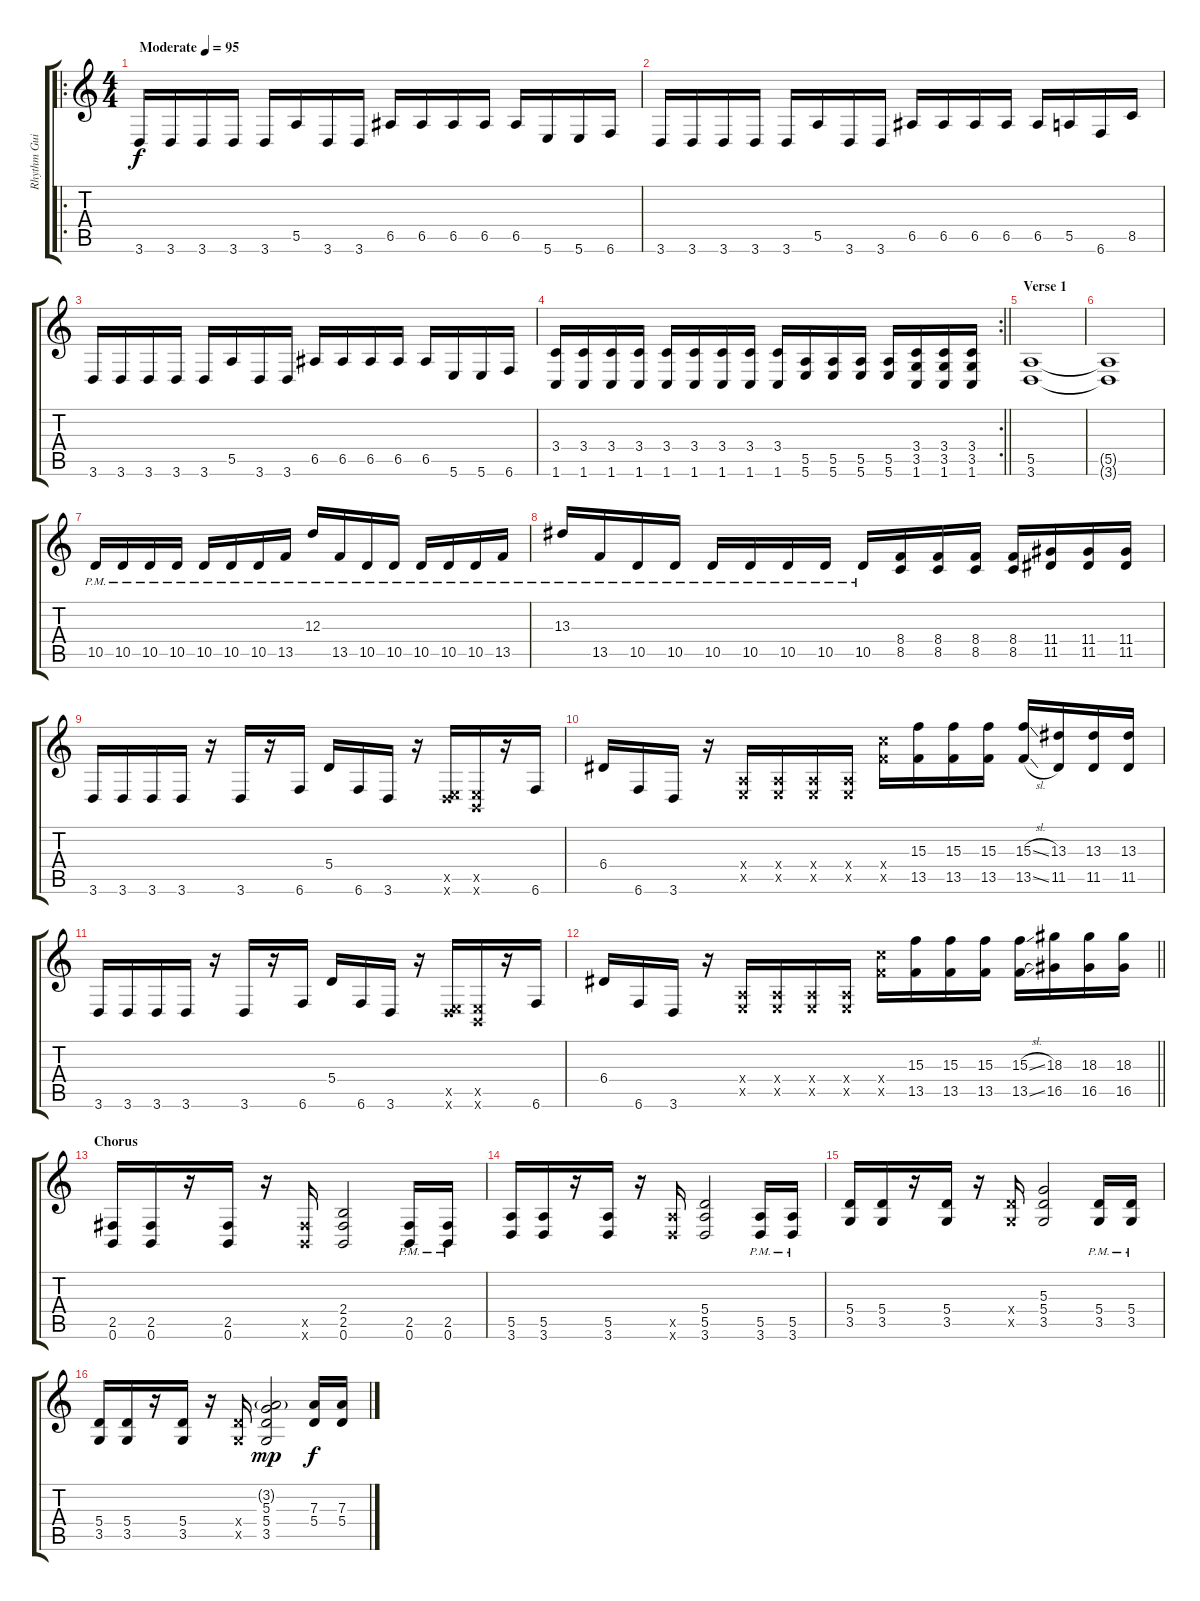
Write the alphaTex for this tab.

\track ("Rhythm Guitar (Right)" "Rhythm Gui") {instrument distortionguitar}
\staff {score tabs}
\tuning (B3 Gb3 D3 A2 E2 B1) {hide}
\ro
\ts (4 4)
\tempo (95 "Moderate")
\clef g2
\ks c
3.6.16{dy f instrument distortionguitar} 3.6.16 3.6.16 3.6.16 3.6.16 5.5.16 3.6.16 3.6.16 6.5.16 6.5.16 6.5.16 6.5.16 6.5.16 5.6.16 5.6.16 6.6.16 |
3.6.16 3.6.16 3.6.16 3.6.16 3.6.16 5.5.16 3.6.16 3.6.16 6.5.16 6.5.16 6.5.16 6.5.16 6.5.16 5.5.16 6.6.16 8.5.16 |
3.6.16 3.6.16 3.6.16 3.6.16 3.6.16 5.5.16 3.6.16 3.6.16 6.5.16 6.5.16 6.5.16 6.5.16 6.5.16 5.6.16 5.6.16 6.6.16 |
\rc 2
\barLineRight lightlight
(3.4 1.6).16 (3.4 1.6).16 (3.4 1.6).16 (3.4 1.6).16 (3.4 1.6).16 (3.4 1.6).16 (3.4 1.6).16 (3.4 1.6).16 (3.4 1.6).16 (5.5 5.6).16 (5.5 5.6).16 (5.5 5.6).16 (5.5 5.6).16 (3.4 3.5 1.6).16 (3.4 3.5 1.6).16 (3.4 3.5 1.6).16 |
\section ("" "Verse 1")
(5.5 3.6).1 |
(5.5{t} 3.6{t}).1 |
10.5{pm}.16 10.5{pm}.16 10.5{pm}.16 10.5{pm}.16 10.5{pm}.16 10.5{pm}.16 10.5{pm}.16 13.5{pm}.16 12.3{pm}.16 13.5{pm}.16 10.5{pm}.16 10.5{pm}.16 10.5{pm}.16 10.5{pm}.16 10.5{pm}.16 13.5{pm}.16 |
13.3{pm}.16 13.5{pm}.16 10.5{pm}.16 10.5{pm}.16 10.5{pm}.16 10.5{pm}.16 10.5{pm}.16 10.5{pm}.16 10.5{pm}.16 (8.4 8.5).16 (8.4 8.5).16 (8.4 8.5).16 (8.4 8.5).16 (11.4 11.5).16 (11.4 11.5).16 (11.4 11.5).16 |
3.6.16 3.6.16 3.6.16 3.6.16 r.16 3.6.16 r.16 6.6.16 5.4.16 6.6.16 3.6.16 r.16 (0.5{x} 3.6{x}).16 (0.5{x} 0.6{x}).16 r.16 6.6.16 |
6.4.16 6.6.16 3.6.16 r.16 (0.4{x} 0.5{x}).16 (0.4{x} 0.5{x}).16 (0.4{x} 0.5{x}).16 (0.4{x} 0.5{x}).16 (15.4{x} 13.5{x}).16 (15.3 13.5).16 (15.3 13.5).16 (15.3 13.5).16 (15.3{sl} 13.5{sl}).16 (13.3 11.5).16 (13.3 11.5).16 (13.3 11.5).16 |
3.6.16 3.6.16 3.6.16 3.6.16 r.16 3.6.16 r.16 6.6.16 5.4.16 6.6.16 3.6.16 r.16 (0.5{x} 3.6{x}).16 (0.5{x} 0.6{x}).16 r.16 6.6.16 |
\barLineRight lightlight
6.4.16 6.6.16 3.6.16 r.16 (0.4{x} 0.5{x}).16 (0.4{x} 0.5{x}).16 (0.4{x} 0.5{x}).16 (0.4{x} 0.5{x}).16 (15.4{x} 13.5{x}).16 (15.3 13.5).16 (15.3 13.5).16 (15.3 13.5).16 (15.3{sl} 13.5{sl}).16 (18.3 16.5).16 (18.3 16.5).16 (18.3 16.5).16 |
\section ("" "Chorus")
(2.5 0.6).16 (2.5 0.6).16 r.16 (2.5 0.6).16 r.16 (2.5{x} 0.6{x}).16 (2.4 2.5 0.6).2 (2.5{pm} 0.6{pm}).16 (2.5{pm} 0.6{pm}).16 |
(5.5 3.6).16 (5.5 3.6).16 r.16 (5.5 3.6).16 r.16 (5.5{x} 3.6{x}).16 (5.4 5.5 3.6).2 (5.5{pm} 3.6{pm}).16 (5.5{pm} 3.6{pm}).16 |
(5.4 3.5).16 (5.4 3.5).16 r.16 (5.4 3.5).16 r.16 (5.4{x} 3.5{x}).16 (5.3 5.4 3.5).2 (5.4{pm} 3.5{pm}).16 (5.4{pm} 3.5{pm}).16 |
(5.4 3.5).16 (5.4 3.5).16 r.16 (5.4 3.5).16 r.16 (5.4{x} 3.5{x}).16 (3.2{g} 5.3 5.4 3.5).2{dy mp} (7.3 5.4).16{dy f} (7.3 5.4).16
